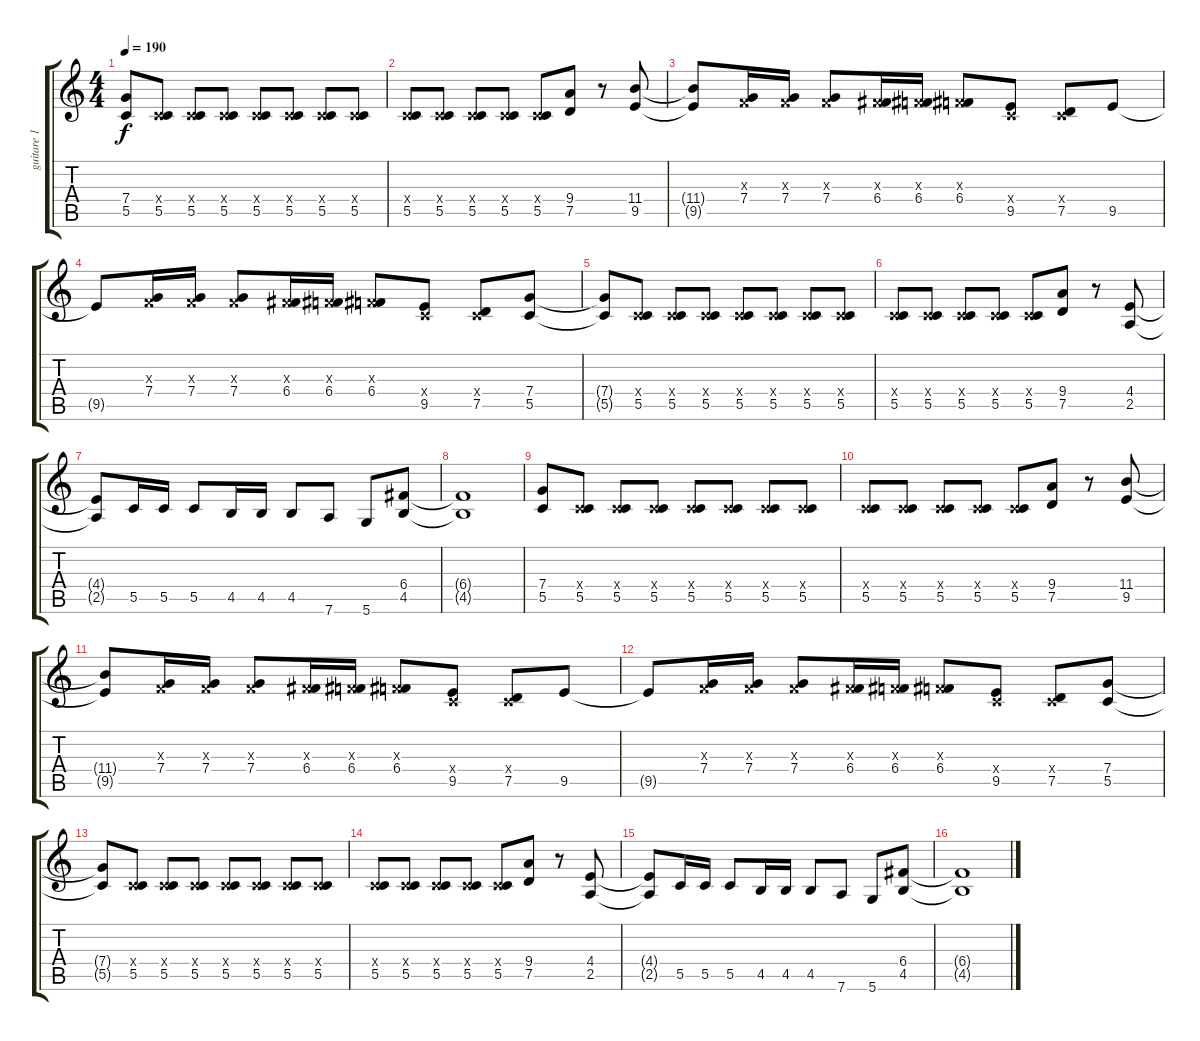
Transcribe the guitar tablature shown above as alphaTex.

\track ("guitare 1" "guitare 1") {instrument distortionguitar}
\staff {score tabs}
\tuning (D4 A3 F3 C3 G2 D2) {hide}
\ts (4 4)
\tempo 190
\clef g2
\ks c
(7.4 5.5).8{dy f} (0.4{x} 5.5).8 (0.4{x} 5.5).8 (0.4{x} 5.5).8 (0.4{x} 5.5).8 (0.4{x} 5.5).8 (0.4{x} 5.5).8 (0.4{x} 5.5).8 |
(0.4{x} 5.5).8 (0.4{x} 5.5).8 (0.4{x} 5.5).8 (0.4{x} 5.5).8 (0.4{x} 5.5).8 (9.4 7.5).8 r.8 (11.4 9.5).8 |
(11.4{t} 9.5{t}).8 (0.3{x} 7.4).16 (0.3{x} 7.4).16 (0.3{x} 7.4).8 (0.3{x} 6.4).16 (0.3{x} 6.4).16 (0.3{x} 6.4).8 (0.4{x} 9.5).8 (0.4{x} 7.5).8 9.5.8 |
9.5{t}.8 (0.3{x} 7.4).16 (0.3{x} 7.4).16 (0.3{x} 7.4).8 (0.3{x} 6.4).16 (0.3{x} 6.4).16 (0.3{x} 6.4).8 (0.4{x} 9.5).8 (0.4{x} 7.5).8 (7.4 5.5).8 |
(7.4{t} 5.5{t}).8 (0.4{x} 5.5).8 (0.4{x} 5.5).8 (0.4{x} 5.5).8 (0.4{x} 5.5).8 (0.4{x} 5.5).8 (0.4{x} 5.5).8 (0.4{x} 5.5).8 |
(0.4{x} 5.5).8 (0.4{x} 5.5).8 (0.4{x} 5.5).8 (0.4{x} 5.5).8 (0.4{x} 5.5).8 (9.4 7.5).8 r.8 (4.4 2.5).8 |
(4.4{t} 2.5{t}).8 5.5.16 5.5.16 5.5.8 4.5.16 4.5.16 4.5.8 7.6.8 5.6.8 (6.4 4.5).8 |
(6.4{t} 4.5{t}).1 |
(7.4 5.5).8 (0.4{x} 5.5).8 (0.4{x} 5.5).8 (0.4{x} 5.5).8 (0.4{x} 5.5).8 (0.4{x} 5.5).8 (0.4{x} 5.5).8 (0.4{x} 5.5).8 |
(0.4{x} 5.5).8 (0.4{x} 5.5).8 (0.4{x} 5.5).8 (0.4{x} 5.5).8 (0.4{x} 5.5).8 (9.4 7.5).8 r.8 (11.4 9.5).8 |
(11.4{t} 9.5{t}).8 (0.3{x} 7.4).16 (0.3{x} 7.4).16 (0.3{x} 7.4).8 (0.3{x} 6.4).16 (0.3{x} 6.4).16 (0.3{x} 6.4).8 (0.4{x} 9.5).8 (0.4{x} 7.5).8 9.5.8 |
9.5{t}.8 (0.3{x} 7.4).16 (0.3{x} 7.4).16 (0.3{x} 7.4).8 (0.3{x} 6.4).16 (0.3{x} 6.4).16 (0.3{x} 6.4).8 (0.4{x} 9.5).8 (0.4{x} 7.5).8 (7.4 5.5).8 |
(7.4{t} 5.5{t}).8 (0.4{x} 5.5).8 (0.4{x} 5.5).8 (0.4{x} 5.5).8 (0.4{x} 5.5).8 (0.4{x} 5.5).8 (0.4{x} 5.5).8 (0.4{x} 5.5).8 |
(0.4{x} 5.5).8 (0.4{x} 5.5).8 (0.4{x} 5.5).8 (0.4{x} 5.5).8 (0.4{x} 5.5).8 (9.4 7.5).8 r.8 (4.4 2.5).8 |
(4.4{t} 2.5{t}).8 5.5.16 5.5.16 5.5.8 4.5.16 4.5.16 4.5.8 7.6.8 5.6.8 (6.4 4.5).8 |
(6.4{t} 4.5{t}).1
